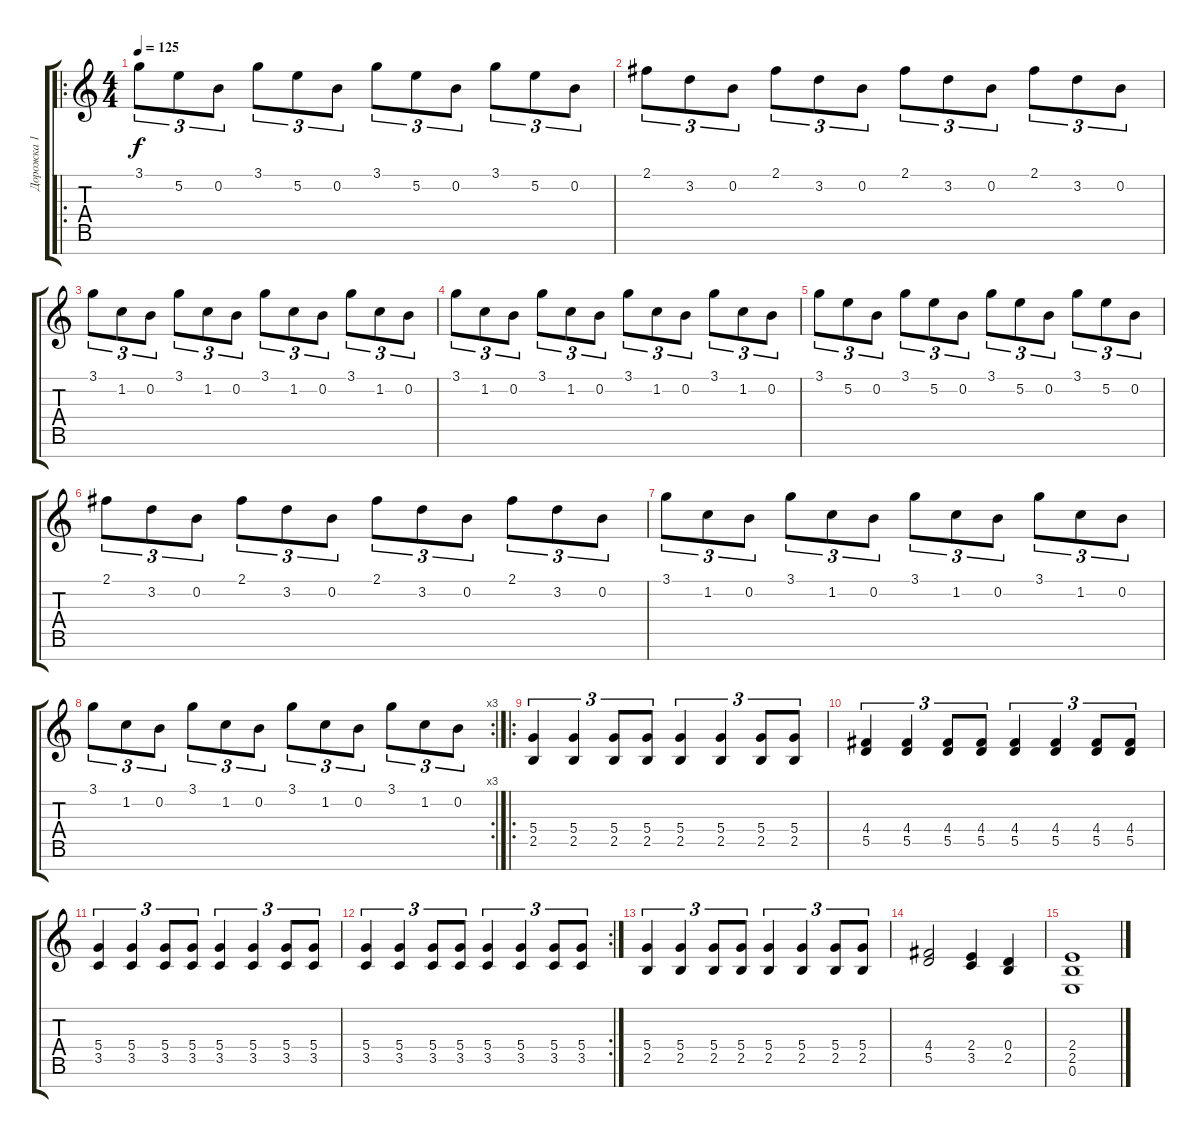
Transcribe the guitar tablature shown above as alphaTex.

\track ("Дорожка 1" "Дорожка 1") {instrument distortionguitar}
\staff {score tabs}
\tuning (E4 B3 G3 D3 A2 E2 B1) {hide}
\ro
\ts (4 4)
\tempo 125
\clef g2
\ks c
3.1.8{tu (3 2) dy f} 5.2.8{tu (3 2)} 0.2.8{tu (3 2)} 3.1.8{tu (3 2)} 5.2.8{tu (3 2)} 0.2.8{tu (3 2)} 3.1.8{tu (3 2)} 5.2.8{tu (3 2)} 0.2.8{tu (3 2)} 3.1.8{tu (3 2)} 5.2.8{tu (3 2)} 0.2.8{tu (3 2)} |
2.1.8{tu (3 2)} 3.2.8{tu (3 2)} 0.2.8{tu (3 2)} 2.1.8{tu (3 2)} 3.2.8{tu (3 2)} 0.2.8{tu (3 2)} 2.1.8{tu (3 2)} 3.2.8{tu (3 2)} 0.2.8{tu (3 2)} 2.1.8{tu (3 2)} 3.2.8{tu (3 2)} 0.2.8{tu (3 2)} |
3.1.8{tu (3 2)} 1.2.8{tu (3 2)} 0.2.8{tu (3 2)} 3.1.8{tu (3 2)} 1.2.8{tu (3 2)} 0.2.8{tu (3 2)} 3.1.8{tu (3 2)} 1.2.8{tu (3 2)} 0.2.8{tu (3 2)} 3.1.8{tu (3 2)} 1.2.8{tu (3 2)} 0.2.8{tu (3 2)} |
3.1.8{tu (3 2)} 1.2.8{tu (3 2)} 0.2.8{tu (3 2)} 3.1.8{tu (3 2)} 1.2.8{tu (3 2)} 0.2.8{tu (3 2)} 3.1.8{tu (3 2)} 1.2.8{tu (3 2)} 0.2.8{tu (3 2)} 3.1.8{tu (3 2)} 1.2.8{tu (3 2)} 0.2.8{tu (3 2)} |
3.1.8{tu (3 2)} 5.2.8{tu (3 2)} 0.2.8{tu (3 2)} 3.1.8{tu (3 2)} 5.2.8{tu (3 2)} 0.2.8{tu (3 2)} 3.1.8{tu (3 2)} 5.2.8{tu (3 2)} 0.2.8{tu (3 2)} 3.1.8{tu (3 2)} 5.2.8{tu (3 2)} 0.2.8{tu (3 2)} |
2.1.8{tu (3 2)} 3.2.8{tu (3 2)} 0.2.8{tu (3 2)} 2.1.8{tu (3 2)} 3.2.8{tu (3 2)} 0.2.8{tu (3 2)} 2.1.8{tu (3 2)} 3.2.8{tu (3 2)} 0.2.8{tu (3 2)} 2.1.8{tu (3 2)} 3.2.8{tu (3 2)} 0.2.8{tu (3 2)} |
3.1.8{tu (3 2)} 1.2.8{tu (3 2)} 0.2.8{tu (3 2)} 3.1.8{tu (3 2)} 1.2.8{tu (3 2)} 0.2.8{tu (3 2)} 3.1.8{tu (3 2)} 1.2.8{tu (3 2)} 0.2.8{tu (3 2)} 3.1.8{tu (3 2)} 1.2.8{tu (3 2)} 0.2.8{tu (3 2)} |
\rc 3
3.1.8{tu (3 2)} 1.2.8{tu (3 2)} 0.2.8{tu (3 2)} 3.1.8{tu (3 2)} 1.2.8{tu (3 2)} 0.2.8{tu (3 2)} 3.1.8{tu (3 2)} 1.2.8{tu (3 2)} 0.2.8{tu (3 2)} 3.1.8{tu (3 2)} 1.2.8{tu (3 2)} 0.2.8{tu (3 2)} |
\ro
(5.4 2.5).4{tu (3 2)} (5.4 2.5).4{tu (3 2)} (5.4 2.5).8{tu (3 2)} (5.4 2.5).8{tu (3 2)} (5.4 2.5).4{tu (3 2)} (5.4 2.5).4{tu (3 2)} (5.4 2.5).8{tu (3 2)} (5.4 2.5).8{tu (3 2)} |
(4.4 5.5).4{tu (3 2)} (4.4 5.5).4{tu (3 2)} (4.4 5.5).8{tu (3 2)} (4.4 5.5).8{tu (3 2)} (4.4 5.5).4{tu (3 2)} (4.4 5.5).4{tu (3 2)} (4.4 5.5).8{tu (3 2)} (4.4 5.5).8{tu (3 2)} |
(5.4 3.5).4{tu (3 2)} (5.4 3.5).4{tu (3 2)} (5.4 3.5).8{tu (3 2)} (5.4 3.5).8{tu (3 2)} (5.4 3.5).4{tu (3 2)} (5.4 3.5).4{tu (3 2)} (5.4 3.5).8{tu (3 2)} (5.4 3.5).8{tu (3 2)} |
\rc 2
(5.4 3.5).4{tu (3 2)} (5.4 3.5).4{tu (3 2)} (5.4 3.5).8{tu (3 2)} (5.4 3.5).8{tu (3 2)} (5.4 3.5).4{tu (3 2)} (5.4 3.5).4{tu (3 2)} (5.4 3.5).8{tu (3 2)} (5.4 3.5).8{tu (3 2)} |
(5.4 2.5).4{tu (3 2)} (5.4 2.5).4{tu (3 2)} (5.4 2.5).8{tu (3 2)} (5.4 2.5).8{tu (3 2)} (5.4 2.5).4{tu (3 2)} (5.4 2.5).4{tu (3 2)} (5.4 2.5).8{tu (3 2)} (5.4 2.5).8{tu (3 2)} |
(4.4 5.5).2 (2.4 3.5).4 (0.4 2.5).4 |
(2.4 2.5 0.6).1
